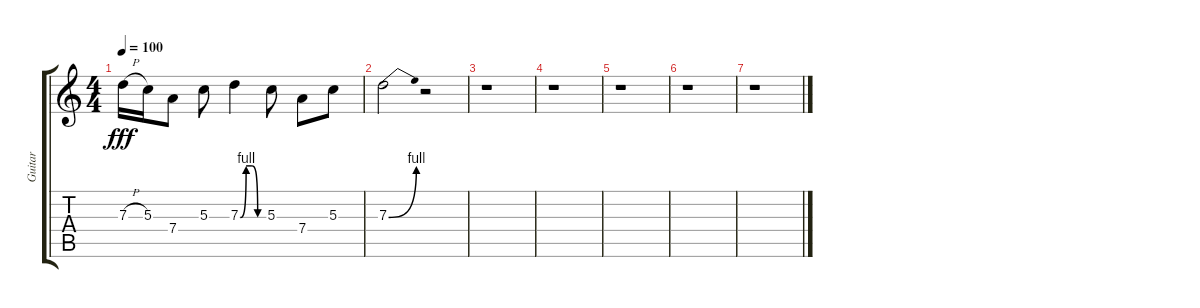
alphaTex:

\track ("Guitar" "Guitar") {instrument overdrivenguitar}
\staff {score tabs}
\tuning (E4 B3 G3 D3 A2 E2) {hide}
\ts (4 4)
\tempo 100
\clef g2
\ks c
7.3{h}.16{dy fff} 5.3.16 7.4.8 5.3.8 7.3{be (custom 0 0 15 4 30 4 45 0 60 0)}.4 5.3.8 7.4.8 5.3.8 |
7.3{be (bend 0 0 60 4)}.2 r.2 |
r.1 |
r.1 |
r.1 |
r.1 |
r.1
